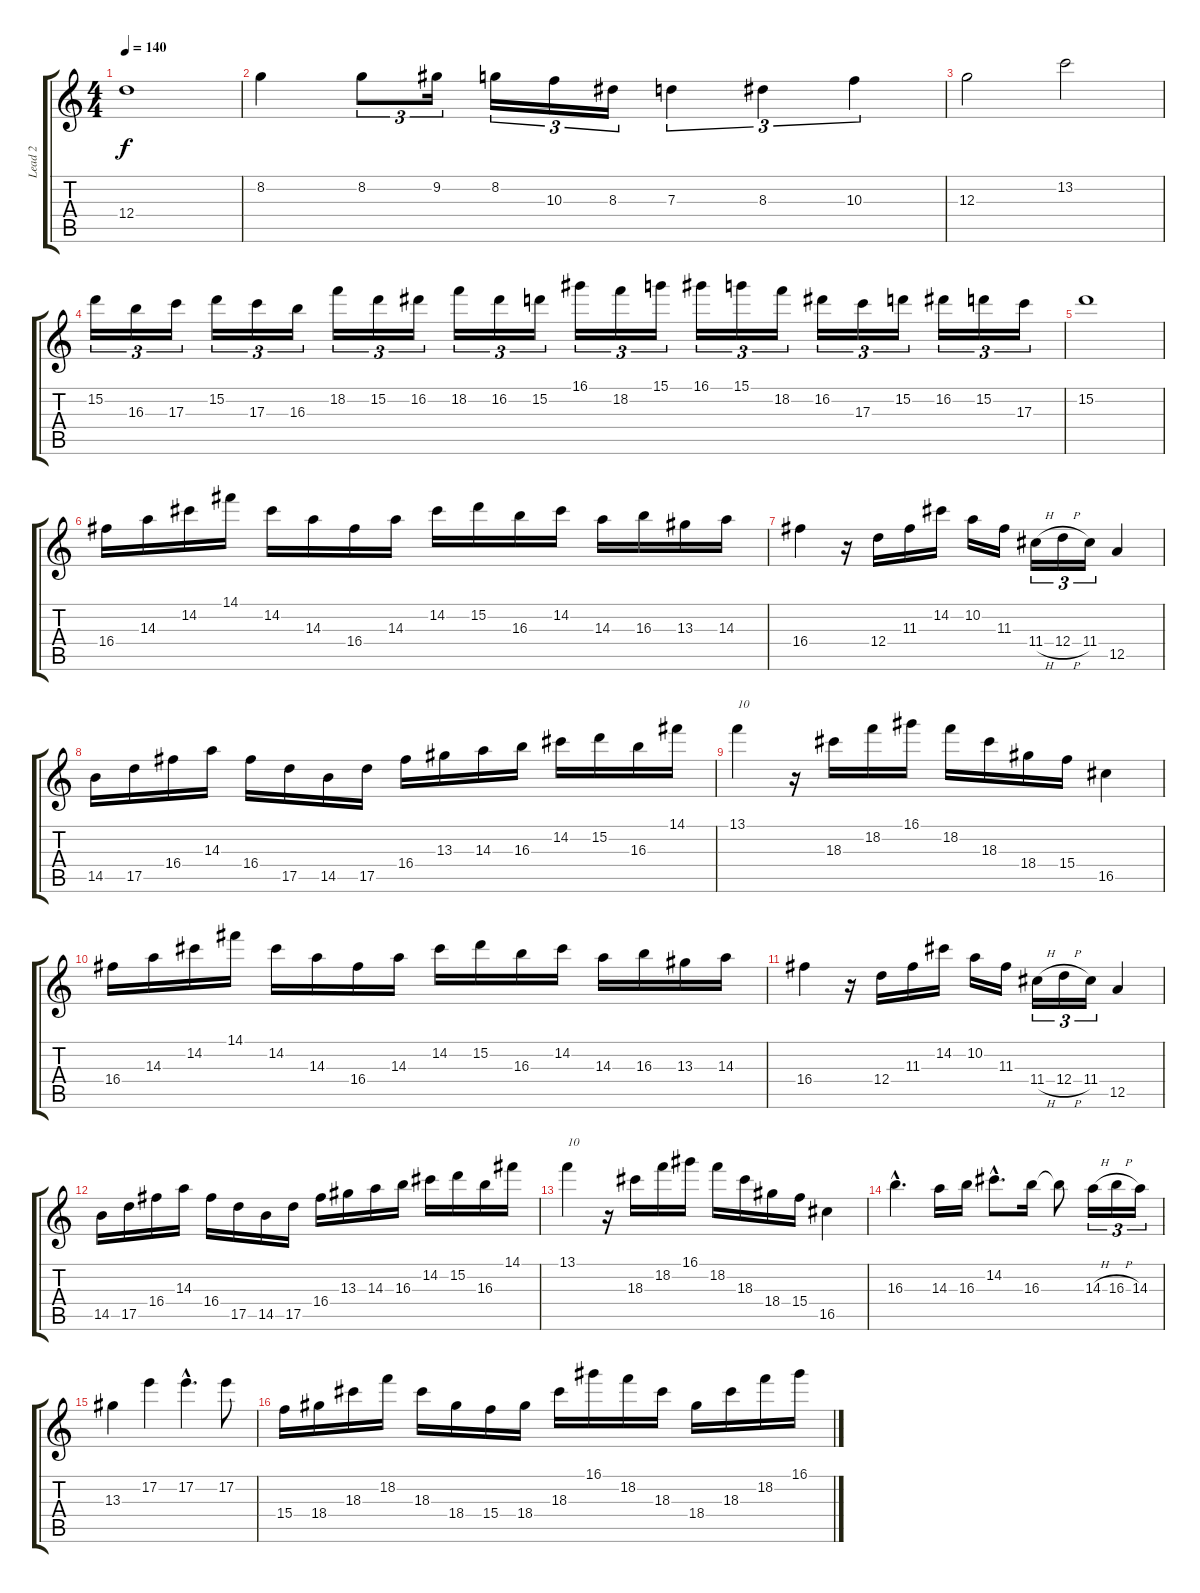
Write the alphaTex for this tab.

\track ("Lead 2" "Lead 2") {instrument overdrivenguitar}
\staff {score tabs}
\tuning (E4 B3 G3 D3 A2 E2) {hide}
\ts (4 4)
\tempo 140
\clef g2
\ks c
12.4.1{dy f} |
8.2.4 8.2.8{tu (3 2)} 9.2.16{tu (3 2)} 8.2.16{tu (3 2)} 10.3.16{tu (3 2)} 8.3.16{tu (3 2)} 7.3.4{tu (3 2)} 8.3.4{tu (3 2)} 10.3.4{tu (3 2)} |
12.3.2 13.2.2 |
15.2.16{tu (3 2)} 16.3.16{tu (3 2)} 17.3.16{tu (3 2)} 15.2.16{tu (3 2)} 17.3.16{tu (3 2)} 16.3.16{tu (3 2)} 18.2.16{tu (3 2)} 15.2.16{tu (3 2)} 16.2.16{tu (3 2)} 18.2.16{tu (3 2)} 16.2.16{tu (3 2)} 15.2.16{tu (3 2)} 16.1.16{tu (3 2)} 18.2.16{tu (3 2)} 15.1.16{tu (3 2)} 16.1.16{tu (3 2)} 15.1.16{tu (3 2)} 18.2.16{tu (3 2)} 16.2.16{tu (3 2)} 17.3.16{tu (3 2)} 15.2.16{tu (3 2)} 16.2.16{tu (3 2)} 15.2.16{tu (3 2)} 17.3.16{tu (3 2)} |
15.2.1 |
16.4.16 14.3.16 14.2.16 14.1.16 14.2.16 14.3.16 16.4.16 14.3.16 14.2.16 15.2.16 16.3.16 14.2.16 14.3.16 16.3.16 13.3.16 14.3.16 |
16.4.4 r.16 12.4.16 11.3.16 14.2.16 10.2.16 11.3.16 11.4{h}.16{tu (3 2)} 12.4{h}.16{tu (3 2)} 11.4.16{tu (3 2)} 12.5.4 |
14.5.16 17.5.16 16.4.16 14.3.16 16.4.16 17.5.16 14.5.16 17.5.16 16.4.16 13.3.16 14.3.16 16.3.16 14.2.16 15.2.16 16.3.16 14.1.16 |
13.1.4{txt "10"} r.16 18.3.16 18.2.16 16.1.16 18.2.16 18.3.16 18.4.16 15.4.16 16.5.4 |
16.4.16 14.3.16 14.2.16 14.1.16 14.2.16 14.3.16 16.4.16 14.3.16 14.2.16 15.2.16 16.3.16 14.2.16 14.3.16 16.3.16 13.3.16 14.3.16 |
16.4.4 r.16 12.4.16 11.3.16 14.2.16 10.2.16 11.3.16 11.4{h}.16{tu (3 2)} 12.4{h}.16{tu (3 2)} 11.4.16{tu (3 2)} 12.5.4 |
14.5.16 17.5.16 16.4.16 14.3.16 16.4.16 17.5.16 14.5.16 17.5.16 16.4.16 13.3.16 14.3.16 16.3.16 14.2.16 15.2.16 16.3.16 14.1.16 |
13.1.4{txt "10"} r.16 18.3.16 18.2.16 16.1.16 18.2.16 18.3.16 18.4.16 15.4.16 16.5.4 |
16.3{hac}.4{d} 14.3.16 16.3.16 14.2{hac}.8{d} 16.3.16 16.3{t}.8 14.3{h}.16{tu (3 2)} 16.3{h}.16{tu (3 2)} 14.3.16{tu (3 2)} |
13.3.4 17.2.4 17.2{hac}.4{d} 17.2.8 |
15.4.16 18.4.16 18.3.16 18.2.16 18.3.16 18.4.16 15.4.16 18.4.16 18.3.16 16.1.16 18.2.16 18.3.16 18.4.16 18.3.16 18.2.16 16.1.16
